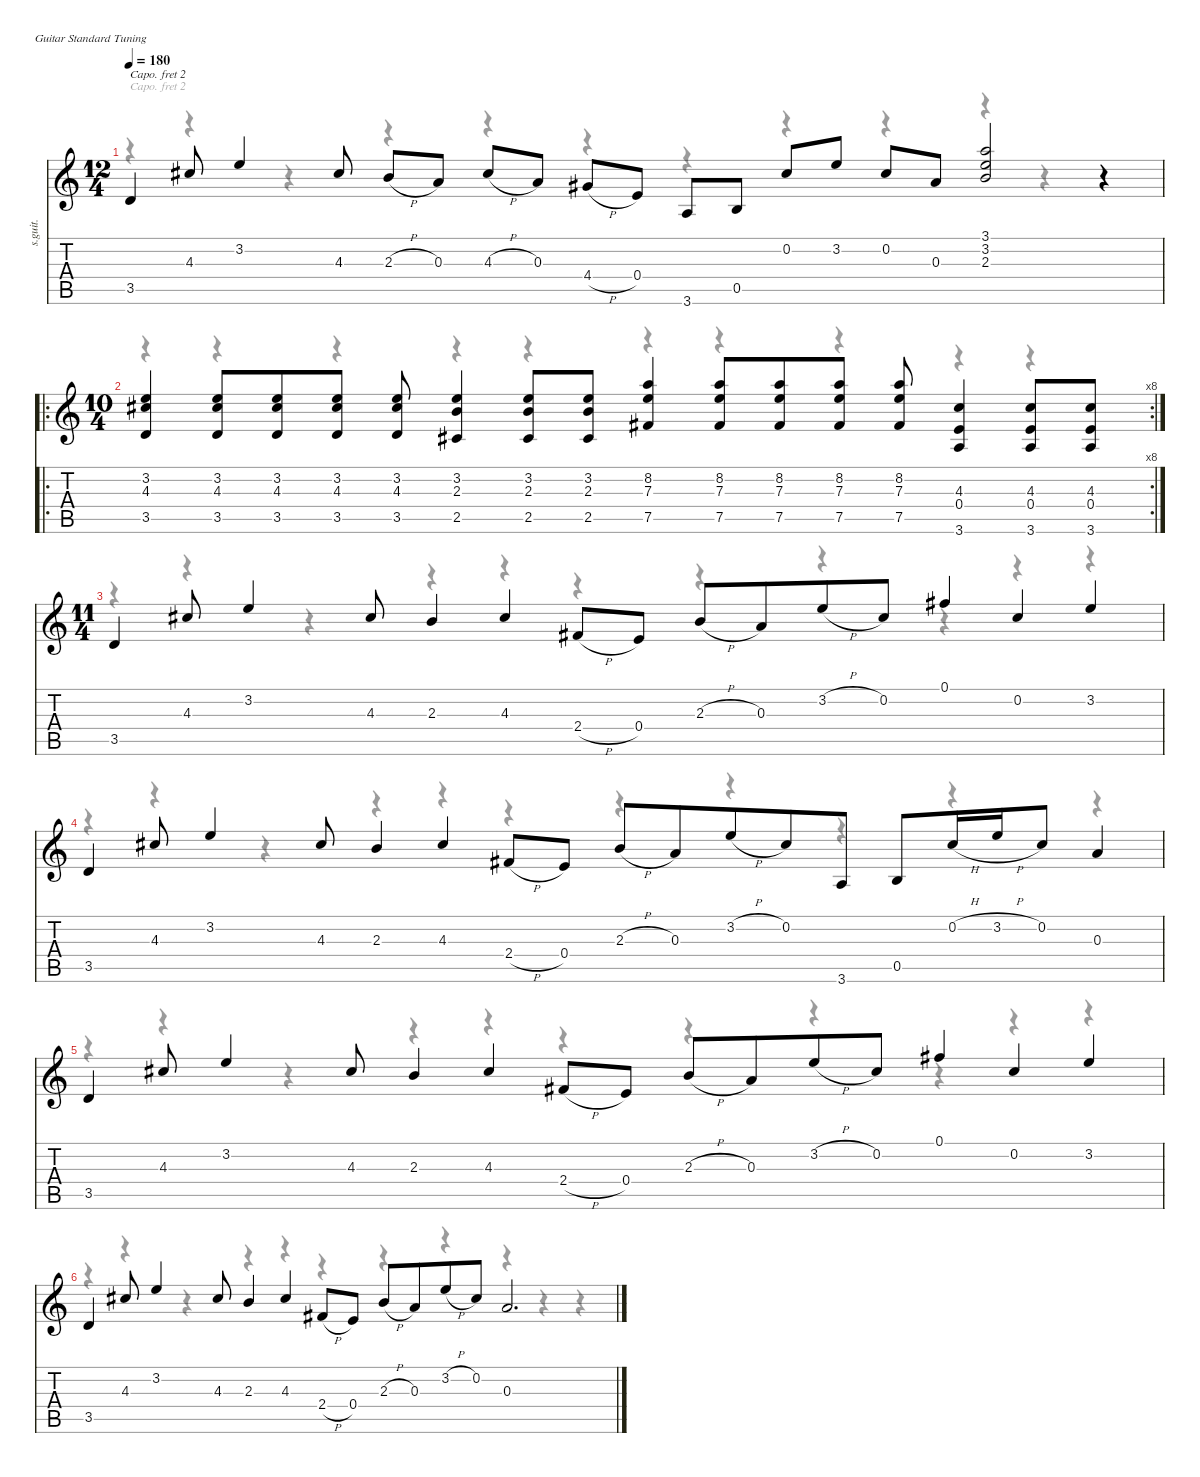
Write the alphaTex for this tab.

\defaultSystemsLayout 4
\hideDynamics
\bracketExtendMode nobrackets
\otherSystemsTrackNameOrientation horizontal
\track ("Track 1" "s.guit.") {instrument acousticguitarsteel}
\staff {score tabs}
\capo 2
\tuning (E4 B3 G3 D3 A2 E2)
\voice
\ts (12 4)
\tempo 180
\clef g2
\ks c
3.5.4{dy f beam Up} 4.3{acc #}.8{beam Up} 3.2.4{beam Up} 4.3{acc #}.8{beam Up} 2.3{h}.8{beam Up} 0.3.8{beam Up} 4.3{h acc #}.8{beam Up} 0.3.8{beam Up} 4.4{h acc #}.8{beam Up} 0.4.8{beam Up} 3.6.8{beam Up} 0.5.8{beam Up} 0.2{acc #}.8{beam Up} 3.2.8{beam Up} 0.2{acc #}.8{beam Up} 0.3.8{beam Up} (3.1 3.2 2.3).2{beam Up} r.4{beam Up} |
\ro
\rc 8
\ts (10 4)
\beaming (8 5 5 5 5)
(3.2 4.3{acc #} 3.5).4{beam Up} (3.2 4.3{acc #} 3.5).8{beam Up} (3.2 4.3{acc #} 3.5).8{beam Up} (3.2 4.3{acc #} 3.5).8{beam Up} (3.2 4.3{acc #} 3.5).8{beam Up} (3.2 2.3 2.5{acc #}).4{beam Up} (3.2 2.3 2.5{acc #}).8{beam Up} (3.2 2.3 2.5{acc #}).8{beam Up} (8.2 7.3 7.5{acc #}).4{beam Up} (8.2 7.3 7.5{acc #}).8{beam Up} (8.2 7.3 7.5{acc #}).8{beam Up} (8.2 7.3 7.5{acc #}).8{beam Up} (8.2 7.3 7.5{acc #}).8{beam Up} (4.3{acc #} 0.4 3.6).4{beam Up} (4.3{acc #} 0.4 3.6).8{beam Up} (4.3{acc #} 0.4 3.6).8{beam Up} |
\ts (11 4)
\beaming (8 7 5 5 5)
3.5.4{beam Up} 4.3{acc #}.8{beam Up} 3.2.4{beam Up} 4.3{acc #}.8{beam Up} 2.3.4{beam Up} 4.3{acc #}.4{beam Up} 2.4{h acc #}.8{beam Up} 0.4.8{beam Up} 2.3{h}.8{beam Up} 0.3.8{beam Up} 3.2{h}.8{beam Up} 0.2{acc #}.8{beam Up} 0.1{acc #}.4{beam Up} 0.2{acc #}.4{beam Up} 3.2.4{beam Up} |
3.5.4{beam Up} 4.3{acc #}.8{beam Up} 3.2.4{beam Up} 4.3{acc #}.8{beam Up} 2.3.4{beam Up} 4.3{acc #}.4{beam Up} 2.4{h acc #}.8{beam Up} 0.4.8{beam Up} 2.3{h}.8{beam Up} 0.3.8{beam Up} 3.2{h}.8{beam Up} 0.2{acc #}.8{beam Up} 3.6.8{beam Up} 0.5.8{beam Up} 0.2{h acc #}.16{beam Up} 3.2{h}.16{beam Up} 0.2{acc #}.8{beam Up} 0.3.4{beam Up} |
3.5.4{beam Up} 4.3{acc #}.8{beam Up} 3.2.4{beam Up} 4.3{acc #}.8{beam Up} 2.3.4{beam Up} 4.3{acc #}.4{beam Up} 2.4{h acc #}.8{beam Up} 0.4.8{beam Up} 2.3{h}.8{beam Up} 0.3.8{beam Up} 3.2{h}.8{beam Up} 0.2{acc #}.8{beam Up} 0.1{acc #}.4{beam Up} 0.2{acc #}.4{beam Up} 3.2.4{beam Up} |
3.5.4{beam Up} 4.3{acc #}.8{beam Up} 3.2.4{beam Up} 4.3{acc #}.8{beam Up} 2.3.4{beam Up} 4.3{acc #}.4{beam Up} 2.4{h acc #}.8{beam Up} 0.4.8{beam Up} 2.3{h}.8{beam Up} 0.3.8{beam Up} 3.2{h}.8{beam Up} 0.2{acc #}.8{beam Up} 0.3.2{d beam Up}
\voice
\clef g2
\ottava regular
\simile none
\ks c
r.4{dy mf beam Down} r.4{beam Down} r.4{beam Down} r.4{beam Down} r.4{beam Down} r.4{beam Down} r.4{beam Down} r.4{beam Down} r.4{beam Down} r.4{beam Down} r.4{beam Down} r.4{beam Down} |
r.4{beam Down} r.4{beam Down} r.4{beam Down} r.4{beam Down} r.4{beam Down} r.4{beam Down} r.4{beam Down} r.4{beam Down} r.4{beam Down} r.4{beam Down} |
r.4{beam Down} r.4{beam Down} r.4{beam Down} r.4{beam Down} r.4{beam Down} r.4{beam Down} r.4{beam Down} r.4{beam Down} r.4{beam Down} r.4{beam Down} r.4{beam Down} |
r.4{beam Down} r.4{beam Down} r.4{beam Down} r.4{beam Down} r.4{beam Down} r.4{beam Down} r.4{beam Down} r.4{beam Down} r.4{beam Down} r.4{beam Down} r.4{beam Down} |
r.4{beam Down} r.4{beam Down} r.4{beam Down} r.4{beam Down} r.4{beam Down} r.4{beam Down} r.4{beam Down} r.4{beam Down} r.4{beam Down} r.4{beam Down} r.4{beam Down} |
r.4{beam Down} r.4{beam Down} r.4{beam Down} r.4{beam Down} r.4{beam Down} r.4{beam Down} r.4{beam Down} r.4{beam Down} r.4{beam Down} r.4{beam Down} r.4{beam Down}
